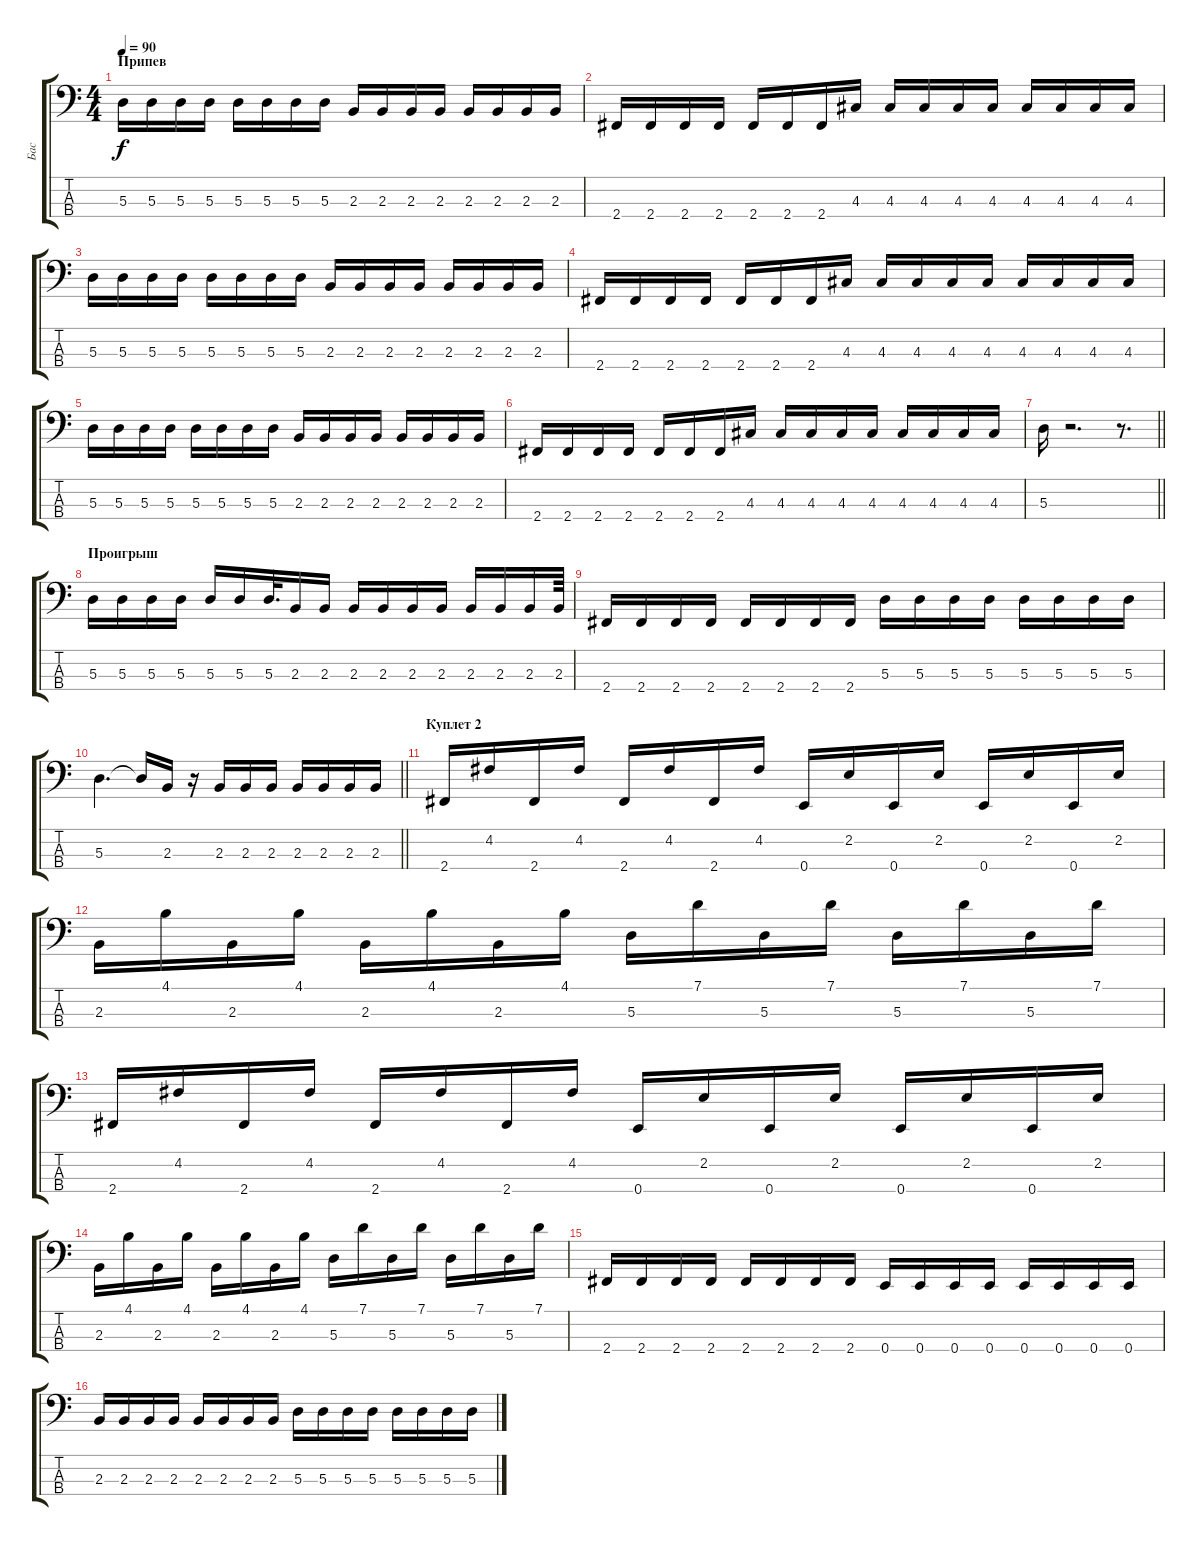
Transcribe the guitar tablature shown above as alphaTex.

\track ("Бас" "Бас") {instrument electricbassfinger}
\staff {score tabs}
\tuning (G2 D2 A1 E1) {hide}
\ts (4 4)
\section ("" "Припев")
\tempo 90
\clef f4
\ks c
5.3.16{dy f} 5.3.16 5.3.16 5.3.16 5.3.16 5.3.16 5.3.16 5.3.16 2.3.16 2.3.16 2.3.16 2.3.16 2.3.16 2.3.16 2.3.16 2.3.16 |
2.4.16 2.4.16 2.4.16 2.4.16 2.4.16 2.4.16 2.4.16 4.3.16 4.3.16 4.3.16 4.3.16 4.3.16 4.3.16 4.3.16 4.3.16 4.3.16 |
5.3.16 5.3.16 5.3.16 5.3.16 5.3.16 5.3.16 5.3.16 5.3.16 2.3.16 2.3.16 2.3.16 2.3.16 2.3.16 2.3.16 2.3.16 2.3.16 |
2.4.16 2.4.16 2.4.16 2.4.16 2.4.16 2.4.16 2.4.16 4.3.16 4.3.16 4.3.16 4.3.16 4.3.16 4.3.16 4.3.16 4.3.16 4.3.16 |
5.3.16 5.3.16 5.3.16 5.3.16 5.3.16 5.3.16 5.3.16 5.3.16 2.3.16 2.3.16 2.3.16 2.3.16 2.3.16 2.3.16 2.3.16 2.3.16 |
2.4.16 2.4.16 2.4.16 2.4.16 2.4.16 2.4.16 2.4.16 4.3.16 4.3.16 4.3.16 4.3.16 4.3.16 4.3.16 4.3.16 4.3.16 4.3.16 |
\barLineRight lightlight
5.3.16 r.2{d} r.8{d} |
\section ("" "Проигрыш")
5.3.16 5.3.16 5.3.16 5.3.16 5.3.16 5.3.16 5.3.32{d} 2.3.16 2.3.16 2.3.16 2.3.16 2.3.16 2.3.16 2.3.16 2.3.16 2.3.16 2.3.64 |
2.4.16 2.4.16 2.4.16 2.4.16 2.4.16 2.4.16 2.4.16 2.4.16 5.3.16 5.3.16 5.3.16 5.3.16 5.3.16 5.3.16 5.3.16 5.3.16 |
\barLineRight lightlight
5.3.4{d} 5.3{t}.16 2.3.16 r.16 2.3.16 2.3.16 2.3.16 2.3.16 2.3.16 2.3.16 2.3.16 |
\section ("" "Куплет 2")
2.4.16{instrument slapbass1} 4.2.16{instrument electricbassfinger} 2.4.16{instrument slapbass1} 4.2.16{instrument electricbassfinger} 2.4.16{instrument slapbass1} 4.2.16{instrument electricbassfinger} 2.4.16{instrument slapbass1} 4.2.16{instrument electricbassfinger} 0.4.16{instrument slapbass1} 2.2.16{instrument electricbassfinger} 0.4.16{instrument slapbass1} 2.2.16{instrument electricbassfinger} 0.4.16{instrument slapbass1} 2.2.16{instrument electricbassfinger} 0.4.16{instrument slapbass1} 2.2.16{instrument electricbassfinger} |
2.3.16{instrument slapbass1} 4.1.16{instrument electricbassfinger} 2.3.16{instrument slapbass1} 4.1.16{instrument electricbassfinger} 2.3.16{instrument slapbass1} 4.1.16{instrument electricbassfinger} 2.3.16{instrument slapbass1} 4.1.16{instrument electricbassfinger} 5.3.16{instrument slapbass1} 7.1.16{instrument electricbassfinger} 5.3.16{instrument slapbass1} 7.1.16{instrument electricbassfinger} 5.3.16{instrument slapbass1} 7.1.16{instrument electricbassfinger} 5.3.16{instrument slapbass1} 7.1.16{instrument electricbassfinger} |
2.4.16{instrument slapbass1} 4.2.16{instrument electricbassfinger} 2.4.16{instrument slapbass1} 4.2.16{instrument electricbassfinger} 2.4.16{instrument slapbass1} 4.2.16{instrument electricbassfinger} 2.4.16{instrument slapbass1} 4.2.16{instrument electricbassfinger} 0.4.16{instrument slapbass1} 2.2.16{instrument electricbassfinger} 0.4.16{instrument slapbass1} 2.2.16{instrument electricbassfinger} 0.4.16{instrument slapbass1} 2.2.16{instrument electricbassfinger} 0.4.16{instrument slapbass1} 2.2.16{instrument electricbassfinger} |
2.3.16{instrument slapbass1} 4.1.16{instrument electricbassfinger} 2.3.16{instrument slapbass1} 4.1.16{instrument electricbassfinger} 2.3.16{instrument slapbass1} 4.1.16{instrument electricbassfinger} 2.3.16{instrument slapbass1} 4.1.16{instrument electricbassfinger} 5.3.16{instrument slapbass1} 7.1.16{instrument electricbassfinger} 5.3.16{instrument slapbass1} 7.1.16{instrument electricbassfinger} 5.3.16{instrument slapbass1} 7.1.16{instrument electricbassfinger} 5.3.16{instrument slapbass1} 7.1.16{instrument electricbassfinger} |
2.4.16 2.4.16 2.4.16 2.4.16 2.4.16 2.4.16 2.4.16 2.4.16 0.4.16 0.4.16 0.4.16 0.4.16 0.4.16 0.4.16 0.4.16 0.4.16 |
2.3.16 2.3.16 2.3.16 2.3.16 2.3.16 2.3.16 2.3.16 2.3.16 5.3.16 5.3.16 5.3.16 5.3.16 5.3.16 5.3.16 5.3.16 5.3.16
